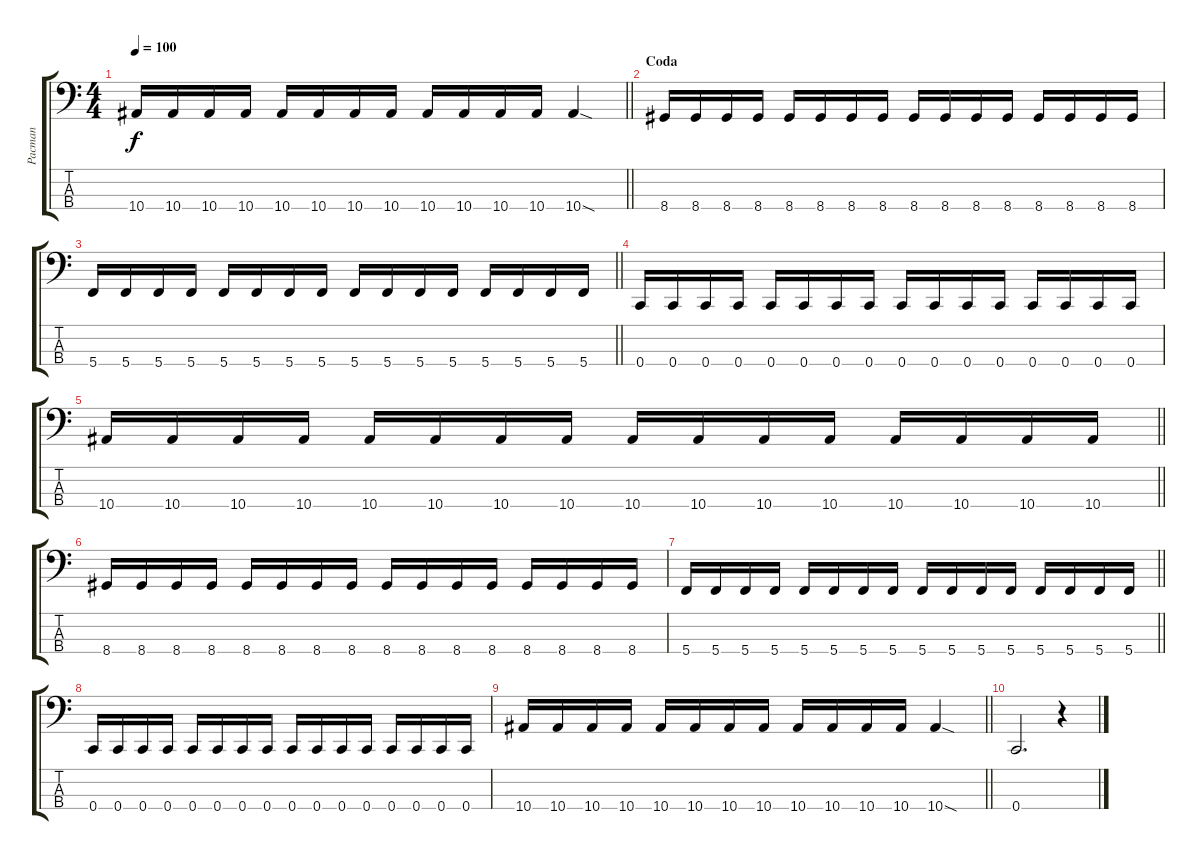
\track ("Pacman" "Pacman") {instrument electricbasspick}
\staff {score tabs}
\tuning (F2 C2 G1 C1) {hide}
\ts (4 4)
\tempo 100
\clef f4
\barLineRight lightlight
\ks c
10.4.16{dy f} 10.4.16 10.4.16 10.4.16 10.4.16 10.4.16 10.4.16 10.4.16 10.4.16 10.4.16 10.4.16 10.4.16 10.4{sod}.4 |
\section ("" "Coda")
8.4.16 8.4.16 8.4.16 8.4.16 8.4.16 8.4.16 8.4.16 8.4.16 8.4.16 8.4.16 8.4.16 8.4.16 8.4.16 8.4.16 8.4.16 8.4.16 |
\barLineRight lightlight
5.4.16 5.4.16 5.4.16 5.4.16 5.4.16 5.4.16 5.4.16 5.4.16 5.4.16 5.4.16 5.4.16 5.4.16 5.4.16 5.4.16 5.4.16 5.4.16 |
0.4.16 0.4.16 0.4.16 0.4.16 0.4.16 0.4.16 0.4.16 0.4.16 0.4.16 0.4.16 0.4.16 0.4.16 0.4.16 0.4.16 0.4.16 0.4.16 |
\barLineRight lightlight
10.4.16 10.4.16 10.4.16 10.4.16 10.4.16 10.4.16 10.4.16 10.4.16 10.4.16 10.4.16 10.4.16 10.4.16 10.4.16 10.4.16 10.4.16 10.4.16 |
8.4.16 8.4.16 8.4.16 8.4.16 8.4.16 8.4.16 8.4.16 8.4.16 8.4.16 8.4.16 8.4.16 8.4.16 8.4.16 8.4.16 8.4.16 8.4.16 |
\barLineRight lightlight
5.4.16 5.4.16 5.4.16 5.4.16 5.4.16 5.4.16 5.4.16 5.4.16 5.4.16 5.4.16 5.4.16 5.4.16 5.4.16 5.4.16 5.4.16 5.4.16 |
0.4.16 0.4.16 0.4.16 0.4.16 0.4.16 0.4.16 0.4.16 0.4.16 0.4.16 0.4.16 0.4.16 0.4.16 0.4.16 0.4.16 0.4.16 0.4.16 |
\barLineRight lightlight
10.4.16 10.4.16 10.4.16 10.4.16 10.4.16 10.4.16 10.4.16 10.4.16 10.4.16 10.4.16 10.4.16 10.4.16 10.4{sod}.4 |
0.4.2{d} r.4
